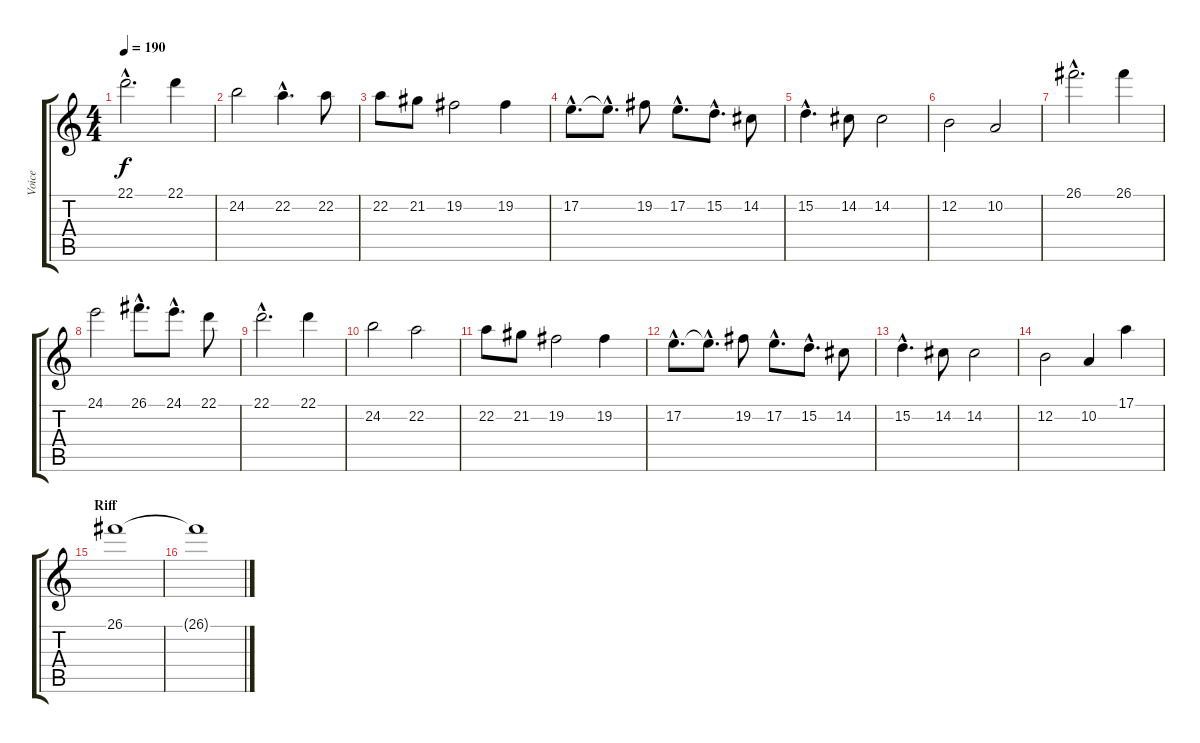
\track ("Voice" "Voice") {instrument lead6voice}
\staff {score tabs}
\tuning (E4 B3 G3 D3 A2 E2) {hide}
\ts (4 4)
\tempo 190
\clef g2
\ks c
22.1{hac}.2{d dy f} 22.1.4 |
24.2.2 22.2{hac}.4{d} 22.2.8 |
22.2.8 21.2.8 19.2.2 19.2.4 |
17.2{hac}.8{d} 17.2{hac t}.8{d} 19.2.8 17.2{hac}.8{d} 15.2{hac}.8{d} 14.2.8 |
15.2{hac}.4{d} 14.2.8 14.2.2 |
12.2.2 10.2.2 |
26.1{hac}.2{d} 26.1.4 |
24.1.2 26.1{hac}.8{d} 24.1{hac}.8{d} 22.1.8 |
22.1{hac}.2{d} 22.1.4 |
24.2.2 22.2.2 |
22.2.8 21.2.8 19.2.2 19.2.4 |
17.2{hac}.8{d} 17.2{hac t}.8{d} 19.2.8 17.2{hac}.8{d} 15.2{hac}.8{d} 14.2.8 |
15.2{hac}.4{d} 14.2.8 14.2.2 |
12.2.2 10.2.4 17.1.4 |
\section ("" "Riff")
26.1.1 |
26.1{t}.1
